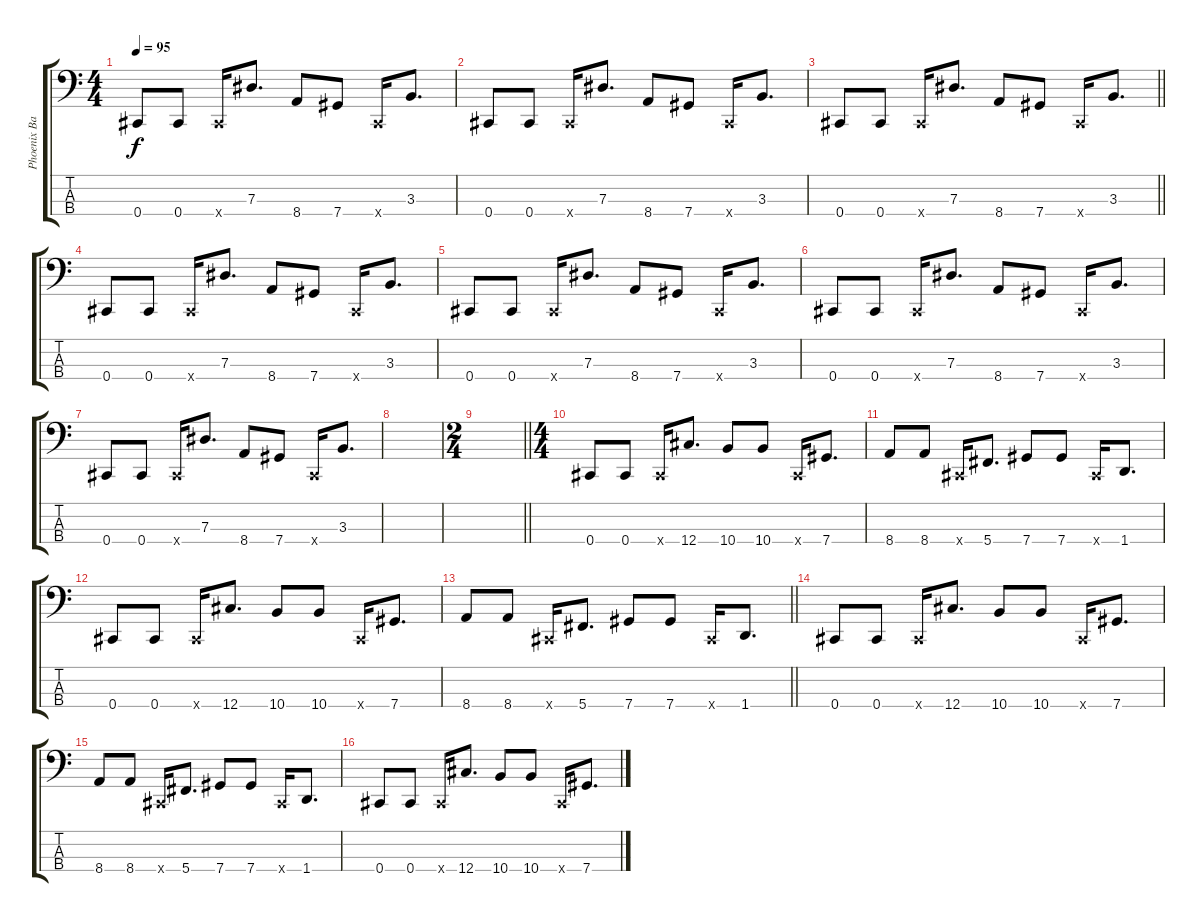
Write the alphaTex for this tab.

\track ("Phoenix Bass2" "Phoenix Ba") {instrument electricbasspick}
\staff {score tabs}
\tuning (Gb2 Db2 Ab1 Db1) {hide}
\ts (4 4)
\tempo 95
\clef f4
\ks c
0.4.8{dy f} 0.4.8 0.4{x}.16 7.3.8{d} 8.4.8 7.4.8 0.4{x}.16 3.3.8{d} |
0.4.8 0.4.8 0.4{x}.16 7.3.8{d} 8.4.8 7.4.8 0.4{x}.16 3.3.8{d} |
\barLineRight lightlight
0.4.8 0.4.8 0.4{x}.16 7.3.8{d} 8.4.8 7.4.8 0.4{x}.16 3.3.8{d} |
0.4.8 0.4.8 0.4{x}.16 7.3.8{d} 8.4.8 7.4.8 0.4{x}.16 3.3.8{d} |
0.4.8 0.4.8 0.4{x}.16 7.3.8{d} 8.4.8 7.4.8 0.4{x}.16 3.3.8{d} |
0.4.8 0.4.8 0.4{x}.16 7.3.8{d} 8.4.8 7.4.8 0.4{x}.16 3.3.8{d} |
0.4.8 0.4.8 0.4{x}.16 7.3.8{d} 8.4.8 7.4.8 0.4{x}.16 3.3.8{d} |
|
\ts (2 4)
\barLineRight lightlight
|
\ts (4 4)
0.4.8 0.4.8 0.4{x}.16 12.4.8{d} 10.4.8 10.4.8 0.4{x}.16 7.4.8{d} |
8.4.8 8.4.8 0.4{x}.16 5.4.8{d} 7.4.8 7.4.8 0.4{x}.16 1.4.8{d} |
0.4.8 0.4.8 0.4{x}.16 12.4.8{d} 10.4.8 10.4.8 0.4{x}.16 7.4.8{d} |
\barLineRight lightlight
8.4.8 8.4.8 0.4{x}.16 5.4.8{d} 7.4.8 7.4.8 0.4{x}.16 1.4.8{d} |
0.4.8 0.4.8 0.4{x}.16 12.4.8{d} 10.4.8 10.4.8 0.4{x}.16 7.4.8{d} |
8.4.8 8.4.8 0.4{x}.16 5.4.8{d} 7.4.8 7.4.8 0.4{x}.16 1.4.8{d} |
0.4.8 0.4.8 0.4{x}.16 12.4.8{d} 10.4.8 10.4.8 0.4{x}.16 7.4.8{d}
